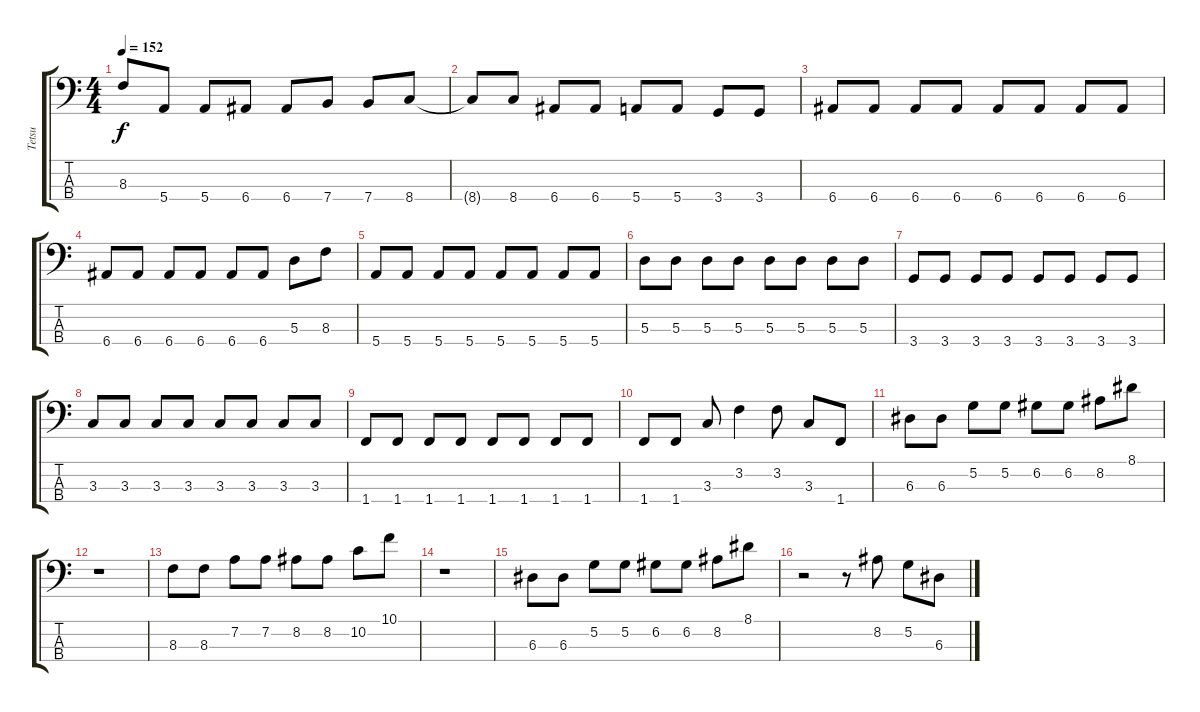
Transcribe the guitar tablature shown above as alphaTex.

\track ("Tetsu" "Tetsu") {instrument electricbasspick}
\staff {score tabs}
\tuning (G2 D2 A1 E1) {hide}
\ts (4 4)
\tempo 152
\clef f4
\ks c
8.3.8{dy f} 5.4.8 5.4.8 6.4.8 6.4.8 7.4.8 7.4.8 8.4.8 |
8.4{t}.8 8.4.8 6.4.8 6.4.8 5.4.8 5.4.8 3.4.8 3.4.8 |
6.4.8 6.4.8 6.4.8 6.4.8 6.4.8 6.4.8 6.4.8 6.4.8 |
6.4.8 6.4.8 6.4.8 6.4.8 6.4.8 6.4.8 5.3.8 8.3.8 |
5.4.8 5.4.8 5.4.8 5.4.8 5.4.8 5.4.8 5.4.8 5.4.8 |
5.3.8 5.3.8 5.3.8 5.3.8 5.3.8 5.3.8 5.3.8 5.3.8 |
3.4.8 3.4.8 3.4.8 3.4.8 3.4.8 3.4.8 3.4.8 3.4.8 |
3.3.8 3.3.8 3.3.8 3.3.8 3.3.8 3.3.8 3.3.8 3.3.8 |
1.4.8 1.4.8 1.4.8 1.4.8 1.4.8 1.4.8 1.4.8 1.4.8 |
1.4.8 1.4.8 3.3.8 3.2.4 3.2.8 3.3.8 1.4.8 |
6.3.8 6.3.8 5.2.8 5.2.8 6.2.8 6.2.8 8.2.8 8.1.8 |
r.1 |
8.3.8 8.3.8 7.2.8 7.2.8 8.2.8 8.2.8 10.2.8 10.1.8 |
r.1 |
6.3.8 6.3.8 5.2.8 5.2.8 6.2.8 6.2.8 8.2.8 8.1.8 |
r.2 r.8 8.2.8 5.2.8 6.3.8
